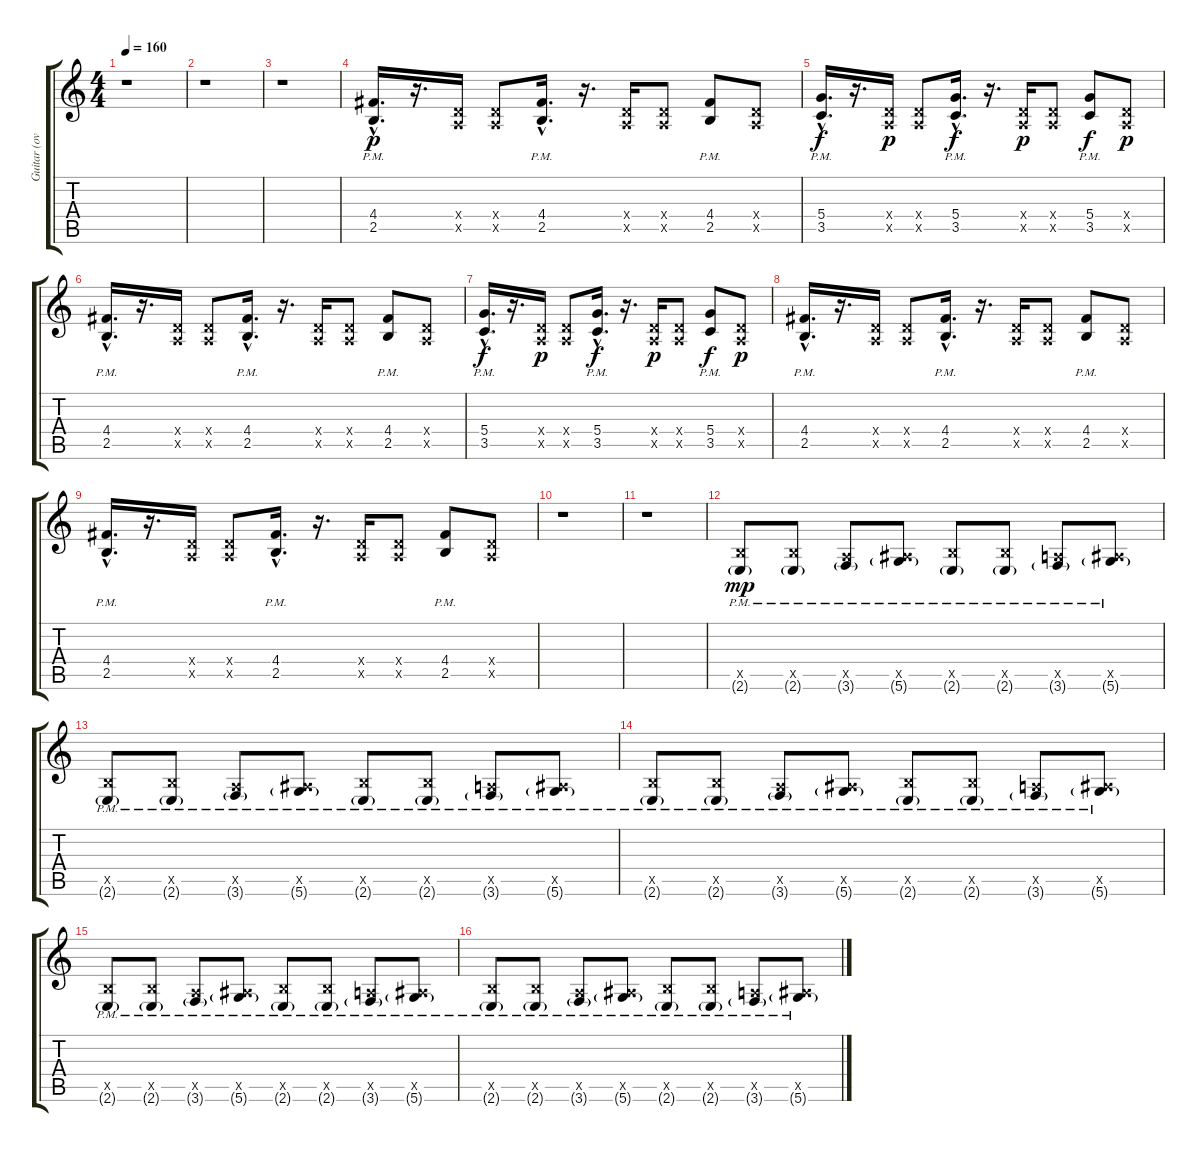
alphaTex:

\track ("Guitar (over dub)" "Guitar (ov") {instrument overdrivenguitar}
\staff {score tabs}
\tuning (E4 B3 G3 D3 A2 D2) {hide}
\ts (4 4)
\tempo 160
\clef g2
\ks c
r.1{dy mp} |
r.1 |
r.1 |
(4.4{hac pm} 2.5{hac pm}).16{d dy p volume 12 balance 8} r.16{d} (0.4{x} 0.5{x}).16 (0.4{x} 0.5{x}).8 (4.4{hac pm} 2.5{hac pm}).16{d} r.16{d} (0.4{x} 0.5{x}).16 (0.4{x} 0.5{x}).8 (4.4{pm} 2.5{pm}).8 (0.4{x} 0.5{x}).8 |
(5.4{hac} 3.5{hac pm}).16{d dy f} r.16{d} (0.4{x} 0.5{x}).16{dy p} (0.4{x} 0.5{x}).8 (5.4{hac} 3.5{hac pm}).16{d dy f} r.16{d} (0.4{x} 0.5{x}).16{dy p} (0.4{x} 0.5{x}).8 (5.4 3.5{pm}).8{dy f} (0.4{x} 0.5{x}).8{dy p} |
(4.4{hac pm} 2.5{hac pm}).16{d} r.16{d} (0.4{x} 0.5{x}).16 (0.4{x} 0.5{x}).8 (4.4{hac pm} 2.5{hac pm}).16{d} r.16{d} (0.4{x} 0.5{x}).16 (0.4{x} 0.5{x}).8 (4.4{pm} 2.5{pm}).8 (0.4{x} 0.5{x}).8 |
(5.4{hac} 3.5{hac pm}).16{d dy f} r.16{d} (0.4{x} 0.5{x}).16{dy p} (0.4{x} 0.5{x}).8 (5.4{hac} 3.5{hac pm}).16{d dy f} r.16{d} (0.4{x} 0.5{x}).16{dy p} (0.4{x} 0.5{x}).8 (5.4 3.5{pm}).8{dy f} (0.4{x} 0.5{x}).8{dy p} |
(4.4{hac pm} 2.5{hac pm}).16{d} r.16{d} (0.4{x} 0.5{x}).16 (0.4{x} 0.5{x}).8 (4.4{hac pm} 2.5{hac pm}).16{d} r.16{d} (0.4{x} 0.5{x}).16 (0.4{x} 0.5{x}).8 (4.4{pm} 2.5{pm}).8 (0.4{x} 0.5{x}).8 |
(4.4{hac pm} 2.5{hac pm}).16{d} r.16{d} (0.4{x} 0.5{x}).16 (0.4{x} 0.5{x}).8 (4.4{hac pm} 2.5{hac pm}).16{d} r.16{d} (0.4{x} 0.5{x}).16 (0.4{x} 0.5{x}).8 (4.4{pm} 2.5{pm}).8 (0.4{x} 0.5{x}).8 |
r.1 |
r.1{volume 11} |
(2.5{x} 2.6{g pm}).8{dy mp volume 16} (2.5{x} 2.6{g pm}).8 (0.5{x} 3.6{g pm}).8 (1.5{x} 5.6{g pm}).8 (2.5{x} 2.6{g pm}).8 (2.5{x} 2.6{g pm}).8 (0.5{x} 3.6{g pm}).8 (1.5{x} 5.6{g pm}).8 |
(2.5{x} 2.6{g pm}).8 (2.5{x} 2.6{g pm}).8 (0.5{x} 3.6{g pm}).8 (1.5{x} 5.6{g pm}).8 (2.5{x} 2.6{g pm}).8 (2.5{x} 2.6{g pm}).8 (0.5{x} 3.6{g pm}).8 (1.5{x} 5.6{g pm}).8 |
(2.5{x} 2.6{g pm}).8 (2.5{x} 2.6{g pm}).8 (0.5{x} 3.6{g pm}).8 (1.5{x} 5.6{g pm}).8 (2.5{x} 2.6{g pm}).8 (2.5{x} 2.6{g pm}).8 (0.5{x} 3.6{g pm}).8 (1.5{x} 5.6{g pm}).8 |
(2.5{x} 2.6{g pm}).8 (2.5{x} 2.6{g pm}).8 (0.5{x} 3.6{g pm}).8 (1.5{x} 5.6{g pm}).8 (2.5{x} 2.6{g pm}).8 (2.5{x} 2.6{g pm}).8 (0.5{x} 3.6{g pm}).8 (1.5{x} 5.6{g pm}).8 |
(2.5{x} 2.6{g pm}).8 (2.5{x} 2.6{g pm}).8 (0.5{x} 3.6{g pm}).8 (1.5{x} 5.6{g pm}).8 (2.5{x} 2.6{g pm}).8 (2.5{x} 2.6{g pm}).8 (0.5{x} 3.6{g pm}).8 (1.5{x} 5.6{g pm}).8
